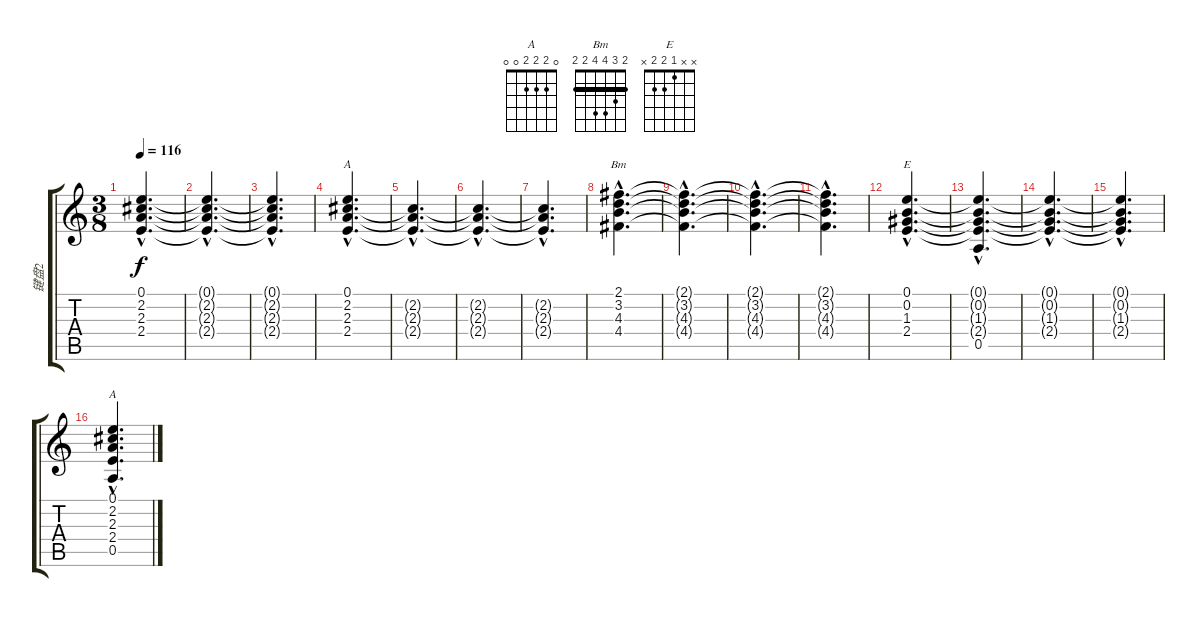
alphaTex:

\track ("键盘2" "键盘2") {instrument acousticguitarnylon}
\staff {score tabs}
\tuning (E4 B3 G3 D3 A2 E2) {hide}
\chord ("A" x 2 2 2 x x)
\chord ("Bm" 2 3 4 4 2 2) {barre 2}
\chord ("E" x x 1 2 2 x)
\chord ("A" 0 2 2 2 0 0)
\ts (3 8)
\tempo 116
\clef g2
\ks c
(0.1{hac t} 2.2{hac t} 2.3{hac t} 2.4{hac t}).4{d dy f} |
(0.1{hac t} 2.2{hac t} 2.3{hac t} 2.4{hac t}).4{d} |
(0.1{hac t} 2.2{hac t} 2.3{hac t} 2.4{hac t}).4{d} |
(0.1{hac} 2.2{hac} 2.3{hac} 2.4{hac}).4{d ch "A"} |
(2.2{hac t} 2.3{hac t} 2.4{hac t}).4{d} |
(2.2{hac t} 2.3{hac t} 2.4{hac t}).4{d} |
(2.2{hac t} 2.3{hac t} 2.4{hac t}).4{d} |
(2.1{hac} 3.2{hac} 4.3{hac} 4.4{hac}).4{d ch "Bm"} |
(2.1{hac t} 3.2{hac t} 4.3{hac t} 4.4{hac t}).4{d} |
(2.1{hac t} 3.2{hac t} 4.3{hac t} 4.4{hac t}).4{d} |
(2.1{hac t} 3.2{hac t} 4.3{hac t} 4.4{hac t}).4{d} |
(0.1{hac} 0.2{hac} 1.3{hac} 2.4{hac}).4{d ch "E"} |
(0.1{hac t} 0.2{hac t} 1.3{hac t} 2.4{hac t} 0.5{hac}).4{d} |
(0.1{hac t} 0.2{hac t} 1.3{hac t} 2.4{hac t}).4{d} |
(0.1{hac t} 0.2{hac t} 1.3{hac t} 2.4{hac t}).4{d instrument synthstrings2} |
(0.1{hac} 2.2{hac} 2.3{hac} 2.4{hac} 0.5{hac}).4{d ch "A"}
